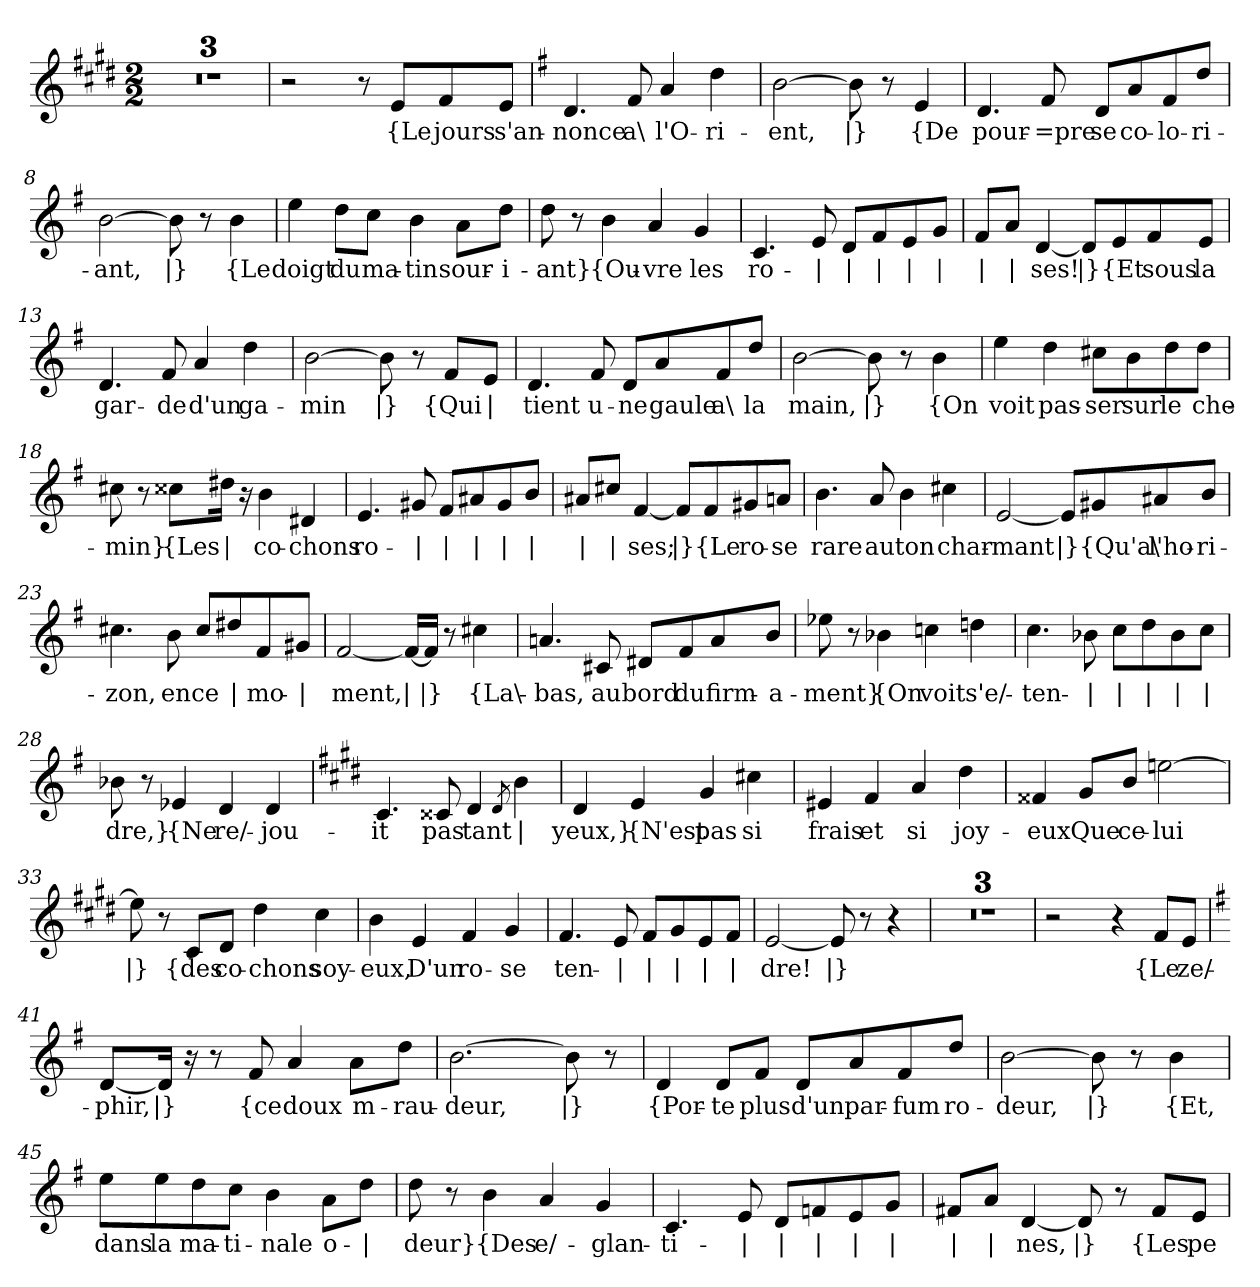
**kern	**text
*part1	*part1
*staff1	*staff1
*clefG2	*
*k[f#c#g#d#]	*
*M2/2	*
=1	=1
1r	.
=2	=2
1r	.
=3	=3
1r	.
=4	=4
2r	.
8r	.
!	!LO:LY:b
8e/L	{Le
!	!LO:LY:b
8f#/	jours
!	!LO:LY:b
8e/J	s'an-
=5	=5
*k[f#]	*
!	!LO:LY:b
4.d/	-nonce
!	!LO:LY:b
8f#/	a\
!	!LO:LY:b
4a/	l'O-
!	!LO:LY:b
4dd\	-ri-
=6	=6
!	!LO:LY:b
[2b\	-ent,
!	!LO:LY:b
8b\]	|}
8r	.
!	!LO:LY:b
4e/	{De
=7	=7
!	!LO:LY:b
4.d/	pour-
!	!LO:LY:b
8f#/	=pre
!	!LO:LY:b
8d/L	se
!	!LO:LY:b
8a/	co-
!	!LO:LY:b
8f#/	-lo-
!	!LO:LY:b
8dd/J	-ri-
!!LO:LB:g=z
=8	=8
!	!LO:LY:b
[2b\	-ant,
!	!LO:LY:b
8b\]	|}
8r	.
!	!LO:LY:b
4b\	{Le
=9	=9
!	!LO:LY:b
4ee\	doigt
!	!LO:LY:b
8dd\L	du
!	!LO:LY:b
8cc\J	ma-
!	!LO:LY:b
4b\	-tin
!	!LO:LY:b
8a\L	sour-
!	!LO:LY:b
8dd\J	-i-
=10	=10
!	!LO:LY:b
8dd\	-ant}
8r	.
!	!LO:LY:b
4b\	{Ou-
!	!LO:LY:b
4a/	-vre
!	!LO:LY:b
4g/	les
=11	=11
!	!LO:LY:b
4.c/	ro-
!	!LO:LY:b
8e/	|
!	!LO:LY:b
8d/L	|
!	!LO:LY:b
8f#/	|
!	!LO:LY:b
8e/	|
!	!LO:LY:b
8g/J	|
=12	=12
!	!LO:LY:b
8f#/L	|
!	!LO:LY:b
8a/J	|
!	!LO:LY:b
[4d/	-ses!
!	!LO:LY:b
8d/L]	|}
!	!LO:LY:b
8e/	{Et
!	!LO:LY:b
8f#/	sous
!	!LO:LY:b
8e/J	la
!!LO:LB:g=z
=13	=13
!	!LO:LY:b
4.d/	gar-
!	!LO:LY:b
8f#/	-de
!	!LO:LY:b
4a/	d'un
!	!LO:LY:b
4dd\	ga-
=14	=14
!	!LO:LY:b
[2b\	-min
!	!LO:LY:b
8b\]	|}
8r	.
!	!LO:LY:b
8f#/L	{Qui
!	!LO:LY:b
8e/J	|
=15	=15
!	!LO:LY:b
4.d/	tient
!	!LO:LY:b
8f#/	u-
!	!LO:LY:b
8d/L	-ne
!	!LO:LY:b
8a/	gaule
!	!LO:LY:b
8f#/	a\
!	!LO:LY:b
8dd/J	la
=16	=16
!	!LO:LY:b
[2b\	main,
!	!LO:LY:b
8b\]	|}
8r	.
!	!LO:LY:b
4b\	{On
=17	=17
!	!LO:LY:b
4ee\	voit
!	!LO:LY:b
4dd\	pas-
!	!LO:LY:b
8cc#X\L	-ser
!	!LO:LY:b
8b\	sur
!	!LO:LY:b
8dd\	le
!	!LO:LY:b
8dd\J	che-
!!LO:LB:g=z
=18	=18
!	!LO:LY:b
8cc#X\	-min}
8r	.
!	!LO:LY:b
8cc##X\L	{Les
!	!LO:LY:b
16dd#X\Jk	|
16r	.
!	!LO:LY:b
4b\	co-
!	!LO:LY:b
4d#X/	-chons
=19	=19
!	!LO:LY:b
4.e/	ro-
!	!LO:LY:b
8g#X/	|
!	!LO:LY:b
8f#/L	|
!	!LO:LY:b
8a#X/	|
!	!LO:LY:b
8g#/	|
!	!LO:LY:b
8b/J	|
=20	=20
!	!LO:LY:b
8a#X/L	|
!	!LO:LY:b
8cc#X/J	|
!	!LO:LY:b
[4f#/	-ses;
!	!LO:LY:b
8f#/L]	|}
!	!LO:LY:b
8f#/	{Le
!	!LO:LY:b
8g#X/	ro-
!	!LO:LY:b
8an/J	-se
=21	=21
!	!LO:LY:b
4.b\	rare
!	!LO:LY:b
8a/	au
!	!LO:LY:b
4b\	ton
!	!LO:LY:b
4cc#X\	char-
!!LO:LB:g=z
=22	=22
!	!LO:LY:b
[2e/	-mant
!	!LO:LY:b
8e/L]	|}
!	!LO:LY:b
8g#X/	{Qu'a\
!	!LO:LY:b
8a#X/	l'ho-
!	!LO:LY:b
8b/J	-ri-
=23	=23
!	!LO:LY:b
4.cc#X\	-zon,
!	!LO:LY:b
8b\	en
!	!LO:LY:b
8cc#/L	ce
!	!LO:LY:b
8dd#X/	|
!	!LO:LY:b
8f#/	mo-
!	!LO:LY:b
8g#X/J	|
=24	=24
!	!LO:LY:b
[2f#/	-ment,
!	!LO:LY:b
16f#/LL_	|
!	!LO:LY:b
16f#/JJ]	|}
8r	.
!	!LO:LY:b
4cc#X\	{La\-
=25	=25
!	!LO:LY:b
4.an/	-bas,
!	!LO:LY:b
8c#X/	au
!	!LO:LY:b
8d#X/L	bord
!	!LO:LY:b
8f#/	du
!	!LO:LY:b
8a/	firm-
!	!LO:LY:b
8b/J	-a-
!!LO:LB:g=z
=26	=26
!	!LO:LY:b
8ee-X\	-ment}
8r	.
!	!LO:LY:b
4b-X\	{On
!	!LO:LY:b
4ccn\	voit
!	!LO:LY:b
4ddn\	s'e/-
=27	=27
!	!LO:LY:b
4.cc\	-ten-
!	!LO:LY:b
8b-X\	|
!	!LO:LY:b
8cc\L	|
!	!LO:LY:b
8dd\	|
!	!LO:LY:b
8b-\	|
!	!LO:LY:b
8cc\J	|
=28	=28
!	!LO:LY:b
8b-X\	-dre,}
8r	.
!	!LO:LY:b
4e-X/	{Ne
!	!LO:LY:b
4d/	re/-
!	!LO:LY:b
4d/	-jou-
=29	=29
*k[f#c#g#d#]	*
!	!LO:LY:b
4.c#/	-it
!	!LO:LY:b
8c##X/	pas
!	!LO:LY:b
4d#/	tant
8qd#/	.
!	!LO:LY:b
4b\	|
!!LO:LB:g=z
=30	=30
!	!LO:LY:b
4d#/	yeux,}
!	!LO:LY:b
4e/	{N'est
!	!LO:LY:b
4g#/	pas
!	!LO:LY:b
4cc#X\	si
=31	=31
!	!LO:LY:b
4e#X/	frais
!	!LO:LY:b
4f#/	et
!	!LO:LY:b
4a/	si
!	!LO:LY:b
4dd#\	joy-
=32	=32
!	!LO:LY:b
4f##X/	-eux
!	!LO:LY:b
8g#/L	Que
!	!LO:LY:b
8b/J	ce-
!	!LO:LY:b
[2een\	-lui
=33	=33
!	!LO:LY:b
8ee\]	|}
8r	.
!	!LO:LY:b
8c#/L	{des
!	!LO:LY:b
8d#/J	co-
!	!LO:LY:b
4dd#\	-chons
!	!LO:LY:b
4cc#\	soy-
=34	=34
!	!LO:LY:b
4b\	-eux,
!	!LO:LY:b
4e/	D'un
!	!LO:LY:b
4f#/	ro-
!	!LO:LY:b
4g#/	-se
!!LO:LB:g=z
=35	=35
!	!LO:LY:b
4.f#/	ten-
!	!LO:LY:b
8e/	|
!	!LO:LY:b
8f#/L	|
!	!LO:LY:b
8g#/	|
!	!LO:LY:b
8e/	|
!	!LO:LY:b
8f#/J	|
=36	=36
!	!LO:LY:b
[2e/	-dre!
!	!LO:LY:b
8e/]	|}
8r	.
4r	.
=37	=37
1r	.
=38	=38
1r	.
=39	=39
1r	.
=40	=40
2r	.
4r	.
!	!LO:LY:b
8f#/L	{Le
!	!LO:LY:b
8e/J	-ze/-
=41	=41
*k[f#]	*
!	!LO:LY:b
[8d/L	-phir,
!	!LO:LY:b
16d/Jk]	|}
16r	.
8r	.
!	!LO:LY:b
8f#/	{ce
!	!LO:LY:b
4a/	doux
!	!LO:LY:b
8a\L	m-
!	!LO:LY:b
8dd\J	-rau-
!!LO:LB:g=z
=42	=42
!	!LO:LY:b
[2.b\	-deur,
!	!LO:LY:b
8b\]	|}
8r	.
=43	=43
!	!LO:LY:b
4d/	{Por-
!	!LO:LY:b
8d/L	-te
!	!LO:LY:b
8f#/J	plus
!	!LO:LY:b
8d/L	d'un
!	!LO:LY:b
8a/	par-
!	!LO:LY:b
8f#/	-fum
!	!LO:LY:b
8dd/J	ro-
=44	=44
!	!LO:LY:b
[2b\	-deur,
!	!LO:LY:b
8b\]	|}
8r	.
!	!LO:LY:b
4b\	{Et,
=45	=45
!	!LO:LY:b
8ee\L	dans
!	!LO:LY:b
8ee\	la
!	!LO:LY:b
8dd\	ma-
!	!LO:LY:b
8cc\J	-ti-
!	!LO:LY:b
4b\	-nale
!	!LO:LY:b
8a\L	o-
!	!LO:LY:b
8dd\J	|
!!LO:LB:g=z
=46	=46
!	!LO:LY:b
8dd\	-deur}
8r	.
!	!LO:LY:b
4b\	{Des
!	!LO:LY:b
4a/	e/-
!	!LO:LY:b
4g/	-glan-
=47	=47
!	!LO:LY:b
4.c/	-ti-
!	!LO:LY:b
8e/	|
!	!LO:LY:b
8d/L	|
!	!LO:LY:b
8fn/	|
!	!LO:LY:b
8e/	|
!	!LO:LY:b
8g/J	|
=48	=48
!	!LO:LY:b
8f#X/L	|
!	!LO:LY:b
8a/J	|
!	!LO:LY:b
[4d/	-nes,
!	!LO:LY:b
8d/]	|}
8r	.
!	!LO:LY:b
8f#/L	{Les
!	!LO:LY:b
8e/J	pe-
=	=
*-	*-
